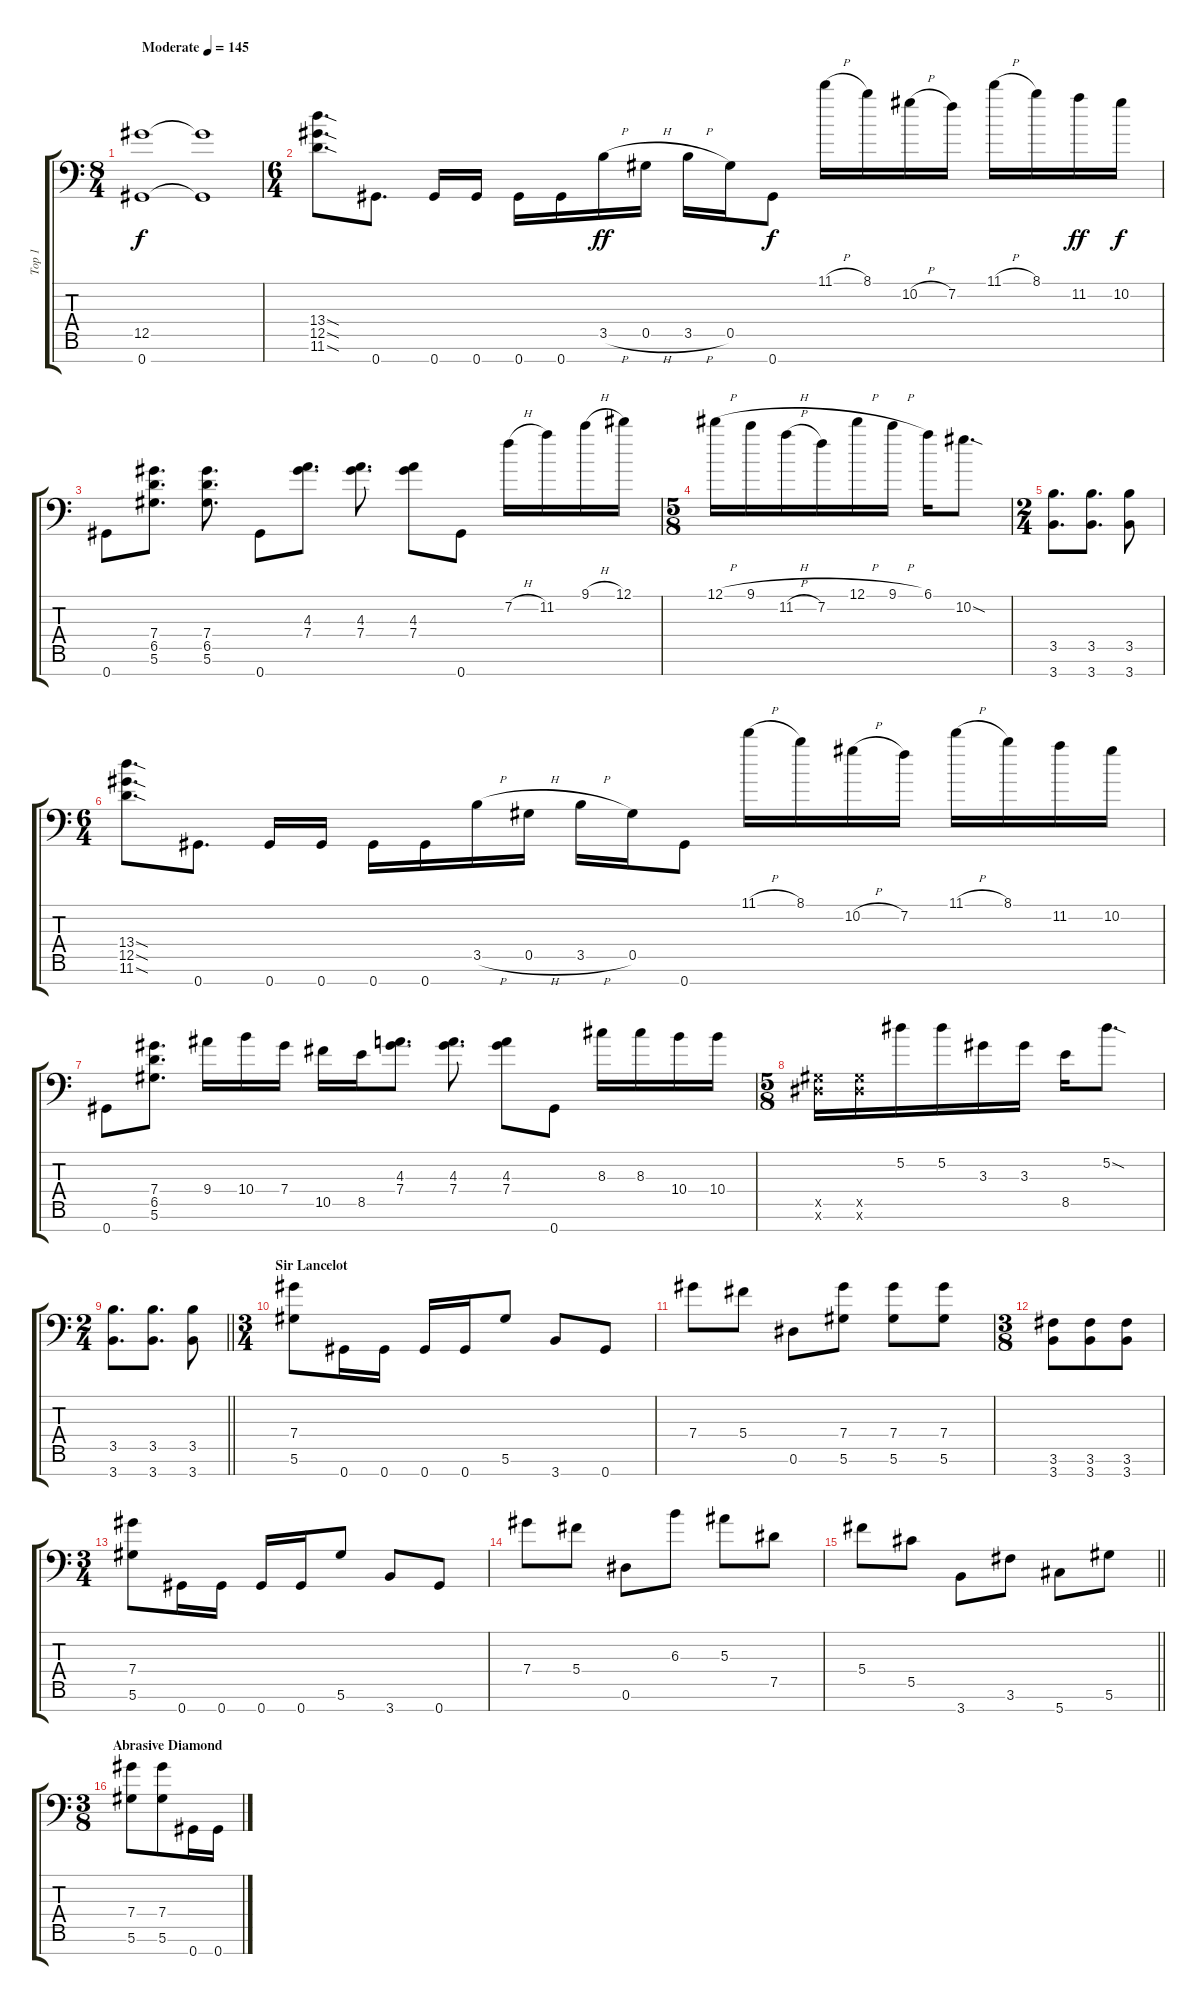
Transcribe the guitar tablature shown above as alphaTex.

\track ("Top 1" "Top 1") {instrument distortionguitar}
\staff {score tabs}
\tuning (Eb4 Bb3 F3 Db3 Ab2 Eb2 Ab1) {hide}
\ts (8 4)
\tempo (145 "Moderate")
\clef f4
\ks c
(12.5 0.7).1{dy f instrument distortionguitar} (12.5{t} 0.7{t}).1 |
\ts (6 4)
(13.4{sod} 12.5{sod} 11.6{sod}).8{d} 0.7.8{d} 0.7.16 0.7.16 0.7.16 0.7.16 3.5{h}.16{dy ff} 0.5{h}.16 3.5{h}.16 0.5.16 0.7.8{dy f} 11.1{h}.16 8.1.16 10.2{h}.16 7.2.16 11.1{h}.16 8.1.16 11.2.16{dy ff} 10.2.16{dy f} |
0.7.8 (7.4 6.5 5.6).8{d} (7.4 6.5 5.6).8{d} 0.7.8 (4.3 7.4).8{d} (4.3 7.4).8{d} (4.3 7.4).8 0.7.8 7.2{h}.16 11.2.16 9.1{h}.16 12.1.16 |
\ts (5 8)
12.1{h}.16 9.1{h}.16 11.2{h}.16 7.2.16 12.1{h}.16 9.1{h}.16 6.1.16 10.2{sod}.8{d} |
\ts (2 4)
(3.5 3.7).8{d} (3.5 3.7).8{d} (3.5 3.7).8 |
\ts (6 4)
(13.4{sod} 12.5{sod} 11.6{sod}).8{d} 0.7.8{d} 0.7.16 0.7.16 0.7.16 0.7.16 3.5{h}.16 0.5{h}.16 3.5{h}.16 0.5.16 0.7.8 11.1{h}.16 8.1.16 10.2{h}.16 7.2.16 11.1{h}.16 8.1.16 11.2.16 10.2.16 |
0.7.8 (7.4 6.5 5.6).8{d} 9.4.16 10.4.16 7.4.16 10.5.16 8.5.16 (4.3 7.4).8{d} (4.3 7.4).8{d} (4.3 7.4).8 0.7.8 8.3.16 8.3.16 10.4.16 10.4.16 |
\ts (5 8)
(0.5{x} 0.6{x}).16 (0.5{x} 0.6{x}).16 5.2.16 5.2.16 3.3.16 3.3.16 8.5.16 5.2{sod}.8{d} |
\ts (2 4)
\barLineRight lightlight
(3.5 3.7).8{d} (3.5 3.7).8{d} (3.5 3.7).8 |
\ts (3 4)
\section ("" "Sir Lancelot")
(7.4 5.6).8 0.7.16 0.7.16 0.7.16 0.7.16 5.6.8 3.7.8 0.7.8 |
7.4.8 5.4.8 0.6.8 (7.4 5.6).8 (7.4 5.6).8 (7.4 5.6).8 |
\ts (3 8)
(3.6 3.7).8 (3.6 3.7).8 (3.6 3.7).8 |
\ts (3 4)
(7.4 5.6).8 0.7.16 0.7.16 0.7.16 0.7.16 5.6.8 3.7.8 0.7.8 |
7.4.8 5.4.8 0.6.8 6.3.8 5.3.8 7.5.8 |
\barLineRight lightlight
5.4.8 5.5.8 3.7.8 3.6.8 5.7.8 5.6.8 |
\ts (3 8)
\section ("" "Abrasive Diamond")
(7.4 5.6).8 (7.4 5.6).8 0.7.16 0.7.16
